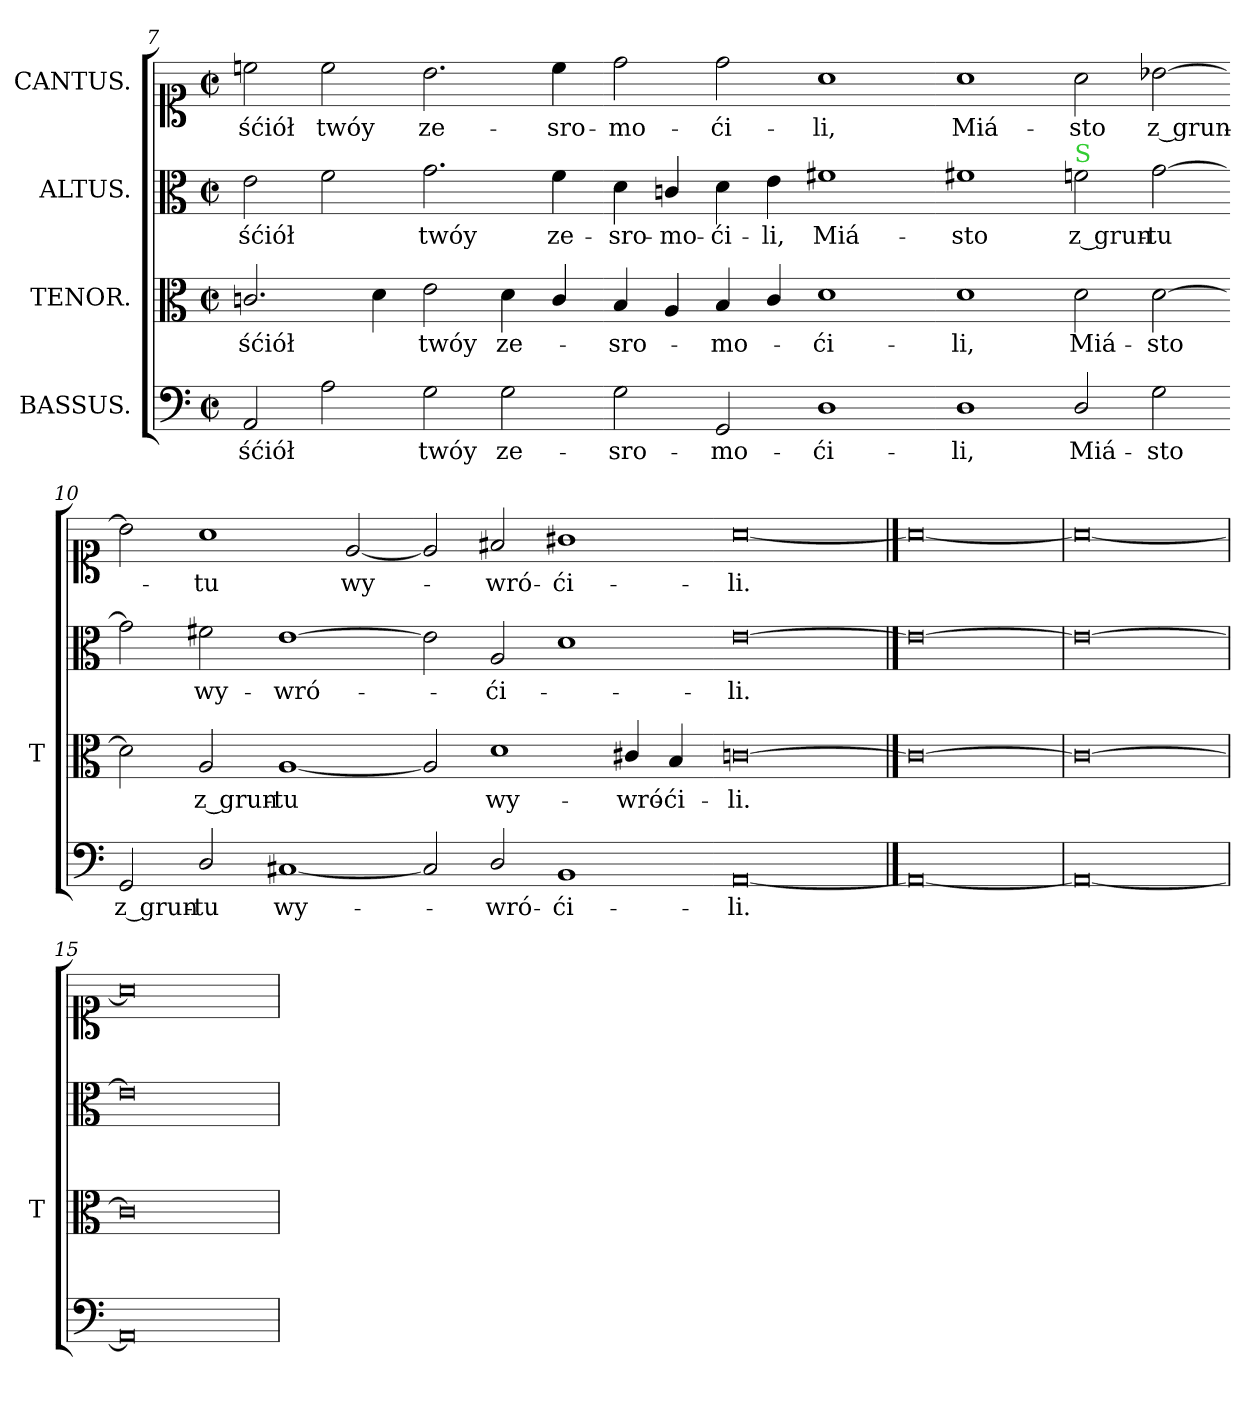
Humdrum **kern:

**kern	**text	**kern	**text	**kern	**text	**kern	**text
*part4	*part4	*part3	*part3	*part2	*part2	*part1	*part1
*staff4	*staff4	*staff3	*staff3	*staff2	*staff2	*staff1	*staff1
*I"BASSUS.	*	*I"TENOR.	*	*I"ALTUS.	*	*I"CANTUS.	*
*	*	*I'T	*	*	*	*	*
*clefF4	*	*clefC3	*	*clefC3	*	*clefC1	*
*k[]	*	*k[]	*	*k[]	*	*k[]	*
*M2/1	*	*M2/1	*	*M2/1	*	*M2/1	*
*met(c|)	*	*met(c|)	*	*met(c|)	*	*met(c|)	*
=7	=7	=7	=7	=7	=7	=7	=7
2AA/	-śćiół	2.cn/	-śćiół	2e\	-śćiół	2ccn\	-śćiół
2A\	.	.	.	2f\	.	2cc\	twóy
.	.	4d\	.	.	.	.	.
2G\	twóy	2e\	twóy	2.g\	twóy	2.b\	ze-
2G\	ze-	4d\	ze-	.	.	.	.
.	.	4c/	.	4f\	ze-	4cc\	-sro-
=8-	=8-	=8-	=8-	=8-	=8-	=8-	=8-
2G\	-sro-	4B/	-sro-	4d\	-sro-	2dd\	-mo-
.	.	4A/	.	4cn/	-mo-	.	.
2GG/	-mo-	4B/	-mo-	4d\	-ći-	2dd\	-ći-
.	.	4c/	.	4e\	-li,	.	.
1D\	-ći-	1d\	-ći-	1f#X\	Miá-	1a\	-li,
=9-	=9-	=9-	=9-	=9-	=9-	=9-	=9-
1D\	-li,	1d\	-li,	1f#X\	-sto	1a\	Miá-
!	!	!	!	!LO:TX:a:color=limegreen:t=S	!	!	!
2D/	Miá-	2d\	Miá-	2fn\	z grun-	2a\	-sto
2G\	-sto	[2d\	-sto	[2g\	-tu	[2b-X\	z grun-
=10-	=10-	=10-	=10-	=10-	=10-	=10-	=10-
2GG/	z grun-	2d\]	.	2g\]	.	2b-\]	.
2D/	-tu	2A/	z grun-	2f#X\	wy-	1a\	-tu
[1C#X/	wy-	[1A/	-tu	[1e\	-wró-	.	.
.	.	.	.	.	.	[2e/	wy-
=11-	=11-	=11-	=11-	=11-	=11-	=11-	=11-
2C#/]	.	2A/]	.	2e\]	.	2e/]	.
2D/	-wró-	1d\	wy-	2A/	-ći-	2f#X/	-wró-
1BB/	-ći-	.	.	1d\	.	1g#X\	-ći-
.	.	4c#X/	-wró-	.	.	.	.
.	.	4B/	-ći-	.	.	.	.
=12-	=12-	=12-	=12-	=12-	=12-	=12-	=12-
[0AA/	-li.	[0cn\	-li.	[0e\	-li.	[0a/	-li.
==13	==13	==13	==13	==13	==13	==13	==13
0AA/_	.	0c\_	.	0e\_	.	0a/_	.
=14	=14	=14	=14	=14	=14	=14	=14
0AA/_	.	0c\_	.	0e\_	.	0a/_	.
=15	=15	=15	=15	=15	=15	=15	=15
0AA/]	.	0c\]	.	0e\]	.	0a/]	.
=	=	=	=	=	=	=	=
*-	*-	*-	*-	*-	*-	*-	*-
